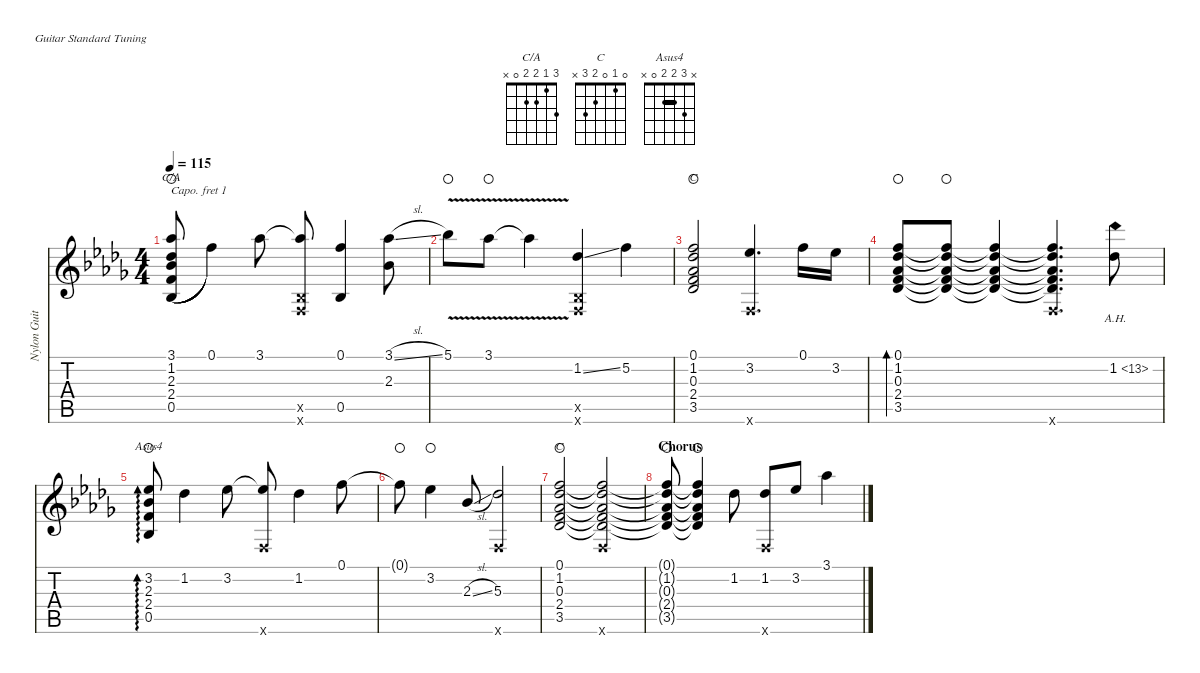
\defaultSystemsLayout 4
\hideDynamics
\bracketExtendMode nobrackets
\track ("Nylon Guitar" "Nylon Guit") {instrument acousticguitarnylon}
\staff {score tabs}
\capo 1
\tuning (E4 B3 G3 D3 A2 E2)
\chord ("C/A" 3 1 2 2 0 x) {showfingering false}
\chord ("C" 0 1 0 2 3 x) {showfingering false}
\chord ("Asus4" x 3 2 2 0 x) {showfingering false barre 2}
\ts (4 4)
\tempo 115
\clef g2
\ks db
(3.1{acc forcenatural} 0.5{acc forcenatural} 2.4{acc forcenatural} 1.2{acc forcenatural} 2.3{acc forcenatural}).8{ch "C/A" dy mf legatoorigin waho beam Up} 0.1{acc forcenatural}.4{beam Down} 3.1{acc forcenatural}.8{beam Down} (3.1{t acc forcenatural} 0.6{x acc forcenatural} 0.5{x acc forcenatural}).8{beam Up} (0.1{acc forcenatural} 0.5{acc forcenatural}).4{beam Up} (3.1{sl acc forcenatural} 2.3{acc forcenatural}).8{beam Down} |
5.1{v acc forcenatural}.8{waho beam Down} 3.1{v acc forcenatural}.8{waho beam Down} 3.1{v t acc forcenatural}.4{beam Down} (1.2{ss acc forcenatural} 0.6{x acc forcenatural} 0.5{x acc forcenatural}).4{beam Up} 5.2{acc forcenatural}.4{beam Down} |
(0.1{acc forcenatural} 1.2{acc forcenatural} 0.3{acc forcenatural} 2.4{acc forcenatural} 3.5{acc forcenatural}).2{ch "C" waho beam Up} (3.2{acc forcenatural} 0.6{x acc forcenatural}).4{d beam Up} 0.1{acc forcenatural}.16{beam Down} 3.2{acc forcenatural}.16{beam Down} |
(0.1{acc forcenatural} 1.2{acc forcenatural} 0.3{acc forcenatural} 2.4{acc forcenatural} 3.5{acc forcenatural}).8{bd 30 waho beam Up} (0.1{t acc forcenatural} 1.2{t acc forcenatural} 0.3{t acc forcenatural} 2.4{t acc forcenatural} 3.5{t acc forcenatural}).8{waho beam Up} (0.1{t acc forcenatural} 1.2{t acc forcenatural} 0.3{t acc forcenatural} 2.4{t acc forcenatural} 3.5{t acc forcenatural}).4{beam Up} (0.1{t acc forcenatural} 1.2{t acc forcenatural} 0.3{t acc forcenatural} 2.4{t acc forcenatural} 3.5{t acc forcenatural} 0.6{x acc forcenatural}).4{d beam Up} 1.2{ah 12 acc forcenatural}.8{beam Down} |
(3.2{acc forcenatural} 2.3{acc forcenatural} 2.4{acc forcenatural} 0.5{acc forcenatural}).8{ad 0 ch "Asus4" waho beam Up} 1.2{acc forcenatural}.4{beam Down} 3.2{acc forcenatural}.8{beam Down} (3.2{t acc forcenatural} 0.6{x acc forcenatural}).8{beam Up} 1.2{acc forcenatural}.4{beam Down} 0.1{acc forcenatural}.8{beam Down} |
0.1{t acc forcenatural}.8{waho beam Down} 3.2{acc forcenatural}.4{waho beam Down} 2.3{sl acc forcenatural}.8{beam Up} (5.3{acc forcenatural} 0.6{x acc forcenatural}).2{beam Up} |
(0.1{acc forcenatural} 1.2{acc forcenatural} 0.3{acc forcenatural} 2.4{acc forcenatural} 3.5{acc forcenatural}).2{ch "C" waho beam Up} (0.6{x acc forcenatural} 0.1{t acc forcenatural} 0.3{t acc forcenatural} 1.2{t acc forcenatural} 2.4{t acc forcenatural} 3.5{t acc forcenatural}).2{beam Up} |
\section ("" "Chorus")
(0.1{t acc forcenatural} 1.2{t acc forcenatural} 0.3{t acc forcenatural} 2.4{t acc forcenatural} 3.5{t acc forcenatural}).8{waho beam Up} (0.1{t acc forcenatural} 1.2{t acc forcenatural} 0.3{t acc forcenatural} 2.4{t acc forcenatural} 3.5{t acc forcenatural}).4{waho beam Up} 1.2{acc forcenatural}.8{beam Down} (1.2{acc forcenatural} 0.6{x acc forcenatural}).8{beam Up} 3.2{acc forcenatural}.8{beam Up} 3.1{acc forcenatural}.4{beam Down}
